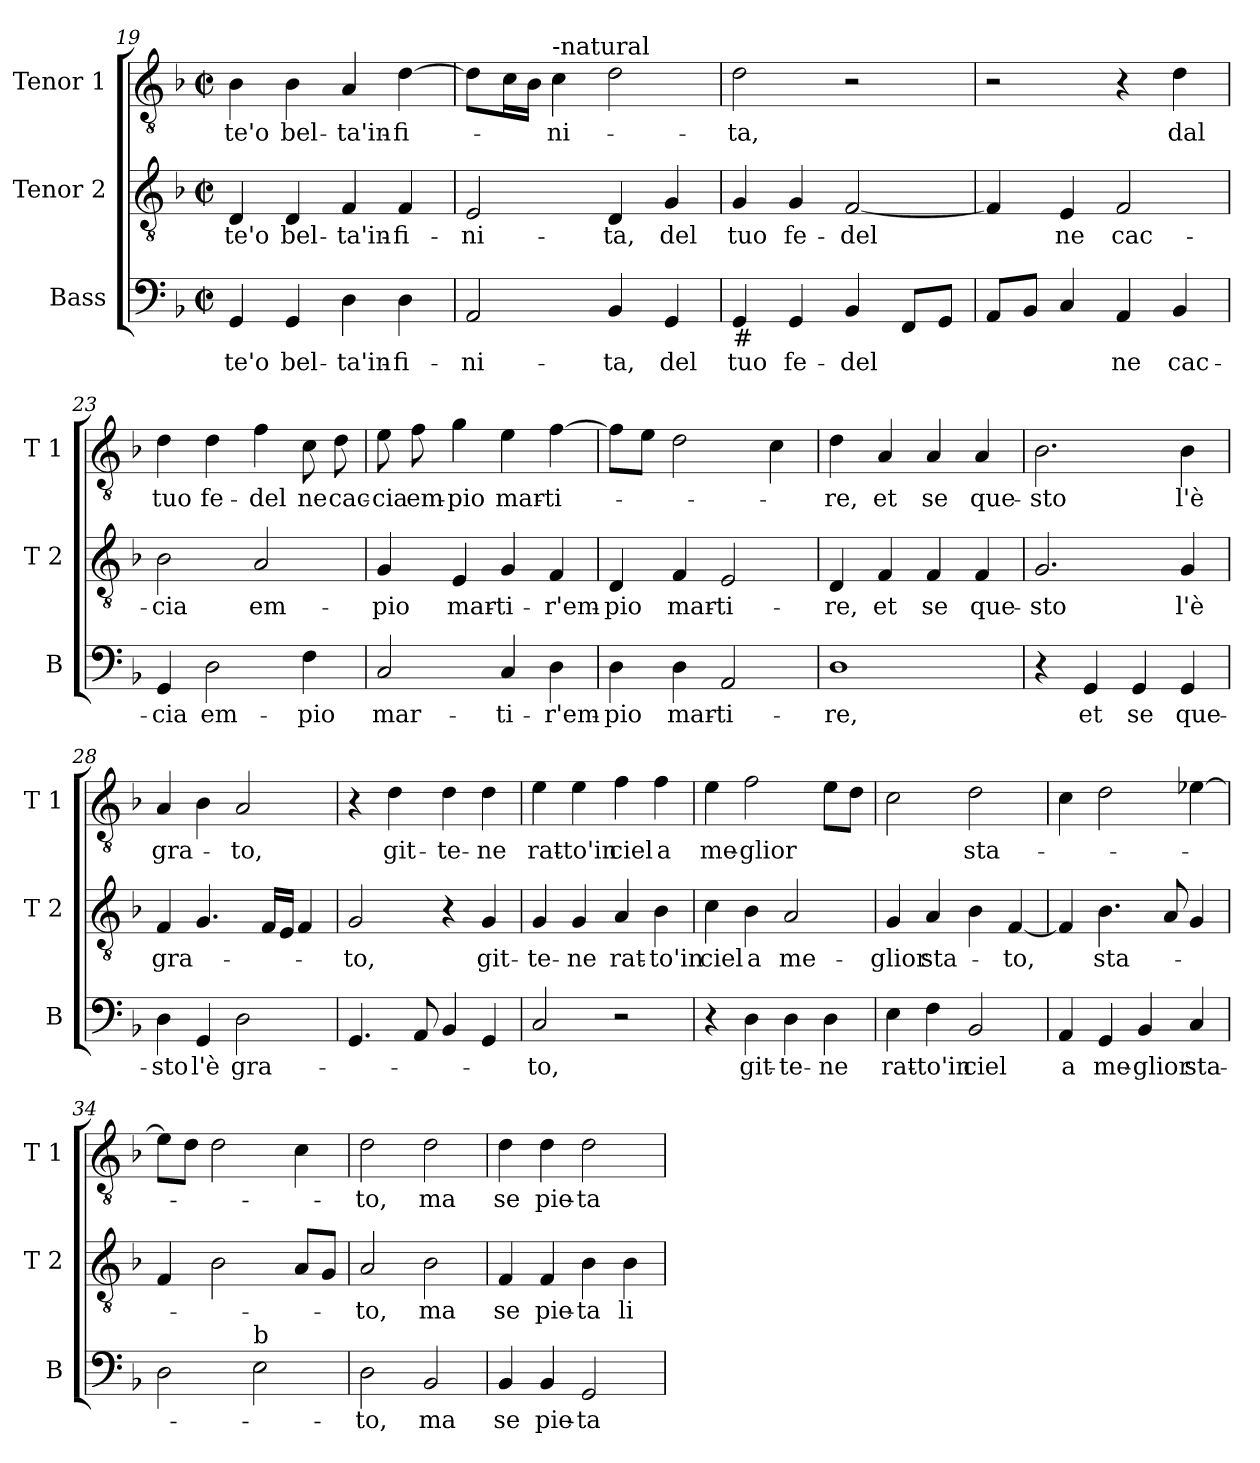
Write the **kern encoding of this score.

**kern	**text	**kern	**text	**kern	**text
*part3	*part3	*part2	*part2	*part1	*part1
*staff3	*staff3	*staff2	*staff2	*staff1	*staff1
*I"Bass	*	*I"Tenor 2	*	*I"Tenor 1	*
*I'B	*	*I'T 2	*	*I'T 1	*
*clefF4	*	*clefGv2	*	*clefGv2	*
*k[b-]	*	*k[b-]	*	*k[b-]	*
*F:	*	*F:	*	*F:	*
*M2/2	*	*M2/2	*	*M2/2	*
*met(c|)	*	*met(c|)	*	*met(c|)	*
=19	=19	=19	=19	=19	=19
!	!LO:LY:b	!	!LO:LY:b	!	!LO:LY:b
4GG/	te'o	4D/	-te'o	4B-\	-te'o
!	!LO:LY:b	!	!LO:LY:b	!	!LO:LY:b
4GG/	bel-	4D/	bel-	4B-\	bel-
!	!LO:LY:b	!	!LO:LY:b	!	!LO:LY:b
4D\	-ta'in-	4F/	-ta'in-	4A/	-ta'in-
!	!LO:LY:b	!	!LO:LY:b	!	!LO:LY:b
4D\	-fi-	4F/	-fi-	[4d\	-fi-
!!LO:LB:g=z
=20	=20	=20	=20	=20	=20
!	!LO:LY:b	!	!LO:LY:b	!	!
2AA/	-ni-	2E/	-ni-	8d\L]	.
.	.	.	.	16c\L	.
.	.	.	.	16B-\JJ	.
!	!	!	!	!LO:TX:a:t=-natural	!
!	!	!	!	!	!LO:LY:b
.	.	.	.	4c\	-ni-
!	!LO:LY:b	!	!LO:LY:b	!	!
4BB-/	-ta,	4D/	-ta,	2d\	.
!	!LO:LY:b	!	!LO:LY:b	!	!
4GG/	del	4G/	del	.	.
=21	=21	=21	=21	=21	=21
!LO:TX:b:t=#	!	!	!	!	!
!	!LO:LY:b	!	!LO:LY:b	!	!LO:LY:b
4GG/	tuo	4G/	tuo	2d\	-ta,
!	!LO:LY:b	!	!LO:LY:b	!	!
4GG/	fe-	4G/	fe-	.	.
!	!LO:LY:b	!	!LO:LY:b	!	!
4BB-/	-del	[2F/	-del	2r	.
8FF/L	.	.	.	.	.
8GG/J	.	.	.	.	.
=22	=22	=22	=22	=22	=22
8AA/L	.	4F/]	.	2r	.
8BB-/J	.	.	.	.	.
!	!	!	!LO:LY:b	!	!
4C/	.	4E/	ne	.	.
!	!LO:LY:b	!	!LO:LY:b	!	!
4AA/	ne	2F/	cac-	4r	.
!	!LO:LY:b	!	!	!	!LO:LY:b
4BB-/	cac-	.	.	4d\	dal
=23	=23	=23	=23	=23	=23
!	!LO:LY:b	!	!LO:LY:b	!	!LO:LY:b
4GG/	-cia	2B-\	-cia	4d\	tuo
!	!LO:LY:b	!	!	!	!LO:LY:b
2D\	em-	.	.	4d\	fe-
!	!	!	!LO:LY:b	!	!LO:LY:b
.	.	2A/	em-	4f\	-del
!	!LO:LY:b	!	!	!	!LO:LY:b
4F\	-pio	.	.	8c\	ne
!	!	!	!	!	!LO:LY:b
.	.	.	.	8d\	cac-
=24	=24	=24	=24	=24	=24
!	!LO:LY:b	!	!LO:LY:b	!	!LO:LY:b
2C/	mar-	4G/	-pio	8e\	-cia
!	!	!	!	!	!LO:LY:b
.	.	.	.	8f\	em-
!	!	!	!LO:LY:b	!	!LO:LY:b
.	.	4E/	mar-	4g\	-pio
!	!LO:LY:b	!	!LO:LY:b	!	!LO:LY:b
4C/	-ti-	4G/	-ti-	4e\	mar-
!	!LO:LY:b	!	!LO:LY:b	!	!LO:LY:b
4D\	-r'em-	4F/	-r'em-	[4f\	-ti-
!!LO:LB:g=z
=25	=25	=25	=25	=25	=25
!	!LO:LY:b	!	!LO:LY:b	!	!
4D\	-pio	4D/	-pio	8f\L]	.
.	.	.	.	8e\J	.
!	!LO:LY:b	!	!LO:LY:b	!	!
4D\	mar-	4F/	mar-	2d\	.
!	!LO:LY:b	!	!LO:LY:b	!	!
2AA/	-ti-	2E/	-ti-	.	.
.	.	.	.	4c\	.
=26	=26	=26	=26	=26	=26
!	!LO:LY:b	!	!LO:LY:b	!	!LO:LY:b
1D	-re,	4D/	-re,	4d\	-re,
!	!	!	!LO:LY:b	!	!LO:LY:b
.	.	4F/	et	4A/	et
!	!	!	!LO:LY:b	!	!LO:LY:b
.	.	4F/	se	4A/	se
!	!	!	!LO:LY:b	!	!LO:LY:b
.	.	4F/	que-	4A/	que-
=27	=27	=27	=27	=27	=27
!	!	!	!LO:LY:b	!	!LO:LY:b
4r	.	2.G/	-sto	2.B-\	-sto
!	!LO:LY:b	!	!	!	!
4GG/	et	.	.	.	.
!	!LO:LY:b	!	!	!	!
4GG/	se	.	.	.	.
!	!LO:LY:b	!	!LO:LY:b	!	!LO:LY:b
4GG/	que-	4G/	l'è	4B-\	l'è
=28	=28	=28	=28	=28	=28
!	!LO:LY:b	!	!LO:LY:b	!	!LO:LY:b
4D\	-sto	4F/	gra-	4A/	gra-
!	!LO:LY:b	!	!	!	!
4GG/	l'è	4.G/	.	4B-\	.
!	!LO:LY:b	!	!	!	!LO:LY:b
2D\	gra-	.	.	2A/	-to,
.	.	16F/LL	.	.	.
.	.	16E/JJ	.	.	.
.	.	4F/	.	.	.
=29	=29	=29	=29	=29	=29
!	!	!	!LO:LY:b	!	!
4.GG/	.	2G/	-to,	4r	.
!	!	!	!	!	!LO:LY:b
.	.	.	.	4d\	git-
8AA/	.	.	.	.	.
!	!	!	!	!	!LO:LY:b
4BB-/	.	4r	.	4d\	-te-
!	!	!	!LO:LY:b	!	!LO:LY:b
4GG/	.	4G/	git-	4d\	-ne
!!LO:LB:g=z
=30	=30	=30	=30	=30	=30
!	!LO:LY:b	!	!LO:LY:b	!	!LO:LY:b
2C/	-to,	4G/	-te-	4e\	rat-
!	!	!	!LO:LY:b	!	!LO:LY:b
.	.	4G/	-ne	4e\	-to'in
!	!	!	!LO:LY:b	!	!LO:LY:b
2r	.	4A/	rat-	4f\	ciel
!	!	!	!LO:LY:b	!	!LO:LY:b
.	.	4B-\	-to'in	4f\	a
=31	=31	=31	=31	=31	=31
!	!	!	!LO:LY:b	!	!LO:LY:b
4r	.	4c\	ciel	4e\	me-
!	!LO:LY:b	!	!LO:LY:b	!	!LO:LY:b
4D\	git-	4B-\	a	2f\	-glior
!	!LO:LY:b	!	!LO:LY:b	!	!
4D\	-te-	2A/	me-	.	.
!	!LO:LY:b	!	!	!	!
4D\	-ne	.	.	8e\L	.
.	.	.	.	8d\J	.
=32	=32	=32	=32	=32	=32
!	!LO:LY:b	!	!LO:LY:b	!	!
4E\	rat-	4G/	-glior	2c\	.
!	!LO:LY:b	!	!LO:LY:b	!	!
4F\	-to'in	4A/	sta-	.	.
!	!LO:LY:b	!	!	!	!LO:LY:b
2BB-/	ciel	4B-\	.	2d\	sta-
!	!	!	!LO:LY:b	!	!
.	.	[4F/	-to,	.	.
=33	=33	=33	=33	=33	=33
!	!LO:LY:b	!	!	!	!
4AA/	a	4F/]	.	4c\	.
!	!LO:LY:b	!	!LO:LY:b	!	!
4GG/	me-	4.B-\	sta-	2d\	.
!	!LO:LY:b	!	!	!	!
4BB-/	-glior	.	.	.	.
.	.	8A/	.	.	.
!	!LO:LY:b	!	!	!	!
4C/	sta-	4G/	.	[4e-X\	.
=34	=34	=34	=34	=34	=34
2D\	.	4F/	.	8e-\L]	.
.	.	.	.	8d\J	.
.	.	2B-\	.	2d\	.
!LO:TX:a:t=b	!	!	!	!	!
2E\	.	.	.	.	.
.	.	8A/L	.	4c\	.
.	.	8G/J	.	.	.
!!LO:PB:g=z
=35	=35	=35	=35	=35	=35
!	!LO:LY:b	!	!LO:LY:b	!	!LO:LY:b
2D\	-to,	2A/	-to,	2d\	-to,
!	!LO:LY:b	!	!LO:LY:b	!	!LO:LY:b
2BB-/	ma	2B-\	ma	2d\	ma
=36	=36	=36	=36	=36	=36
!	!LO:LY:b	!	!LO:LY:b	!	!LO:LY:b
4BB-/	se	4F/	se	4d\	se
!	!LO:LY:b	!	!LO:LY:b	!	!LO:LY:b
4BB-/	pie-	4F/	pie-	4d\	pie-
!	!LO:LY:b	!	!LO:LY:b	!	!LO:LY:b
2GG/	-ta	4B-\	-ta	2d\	-ta
!	!	!	!LO:LY:b	!	!
.	.	4B-\	li	.	.
=	=	=	=	=	=
*-	*-	*-	*-	*-	*-
